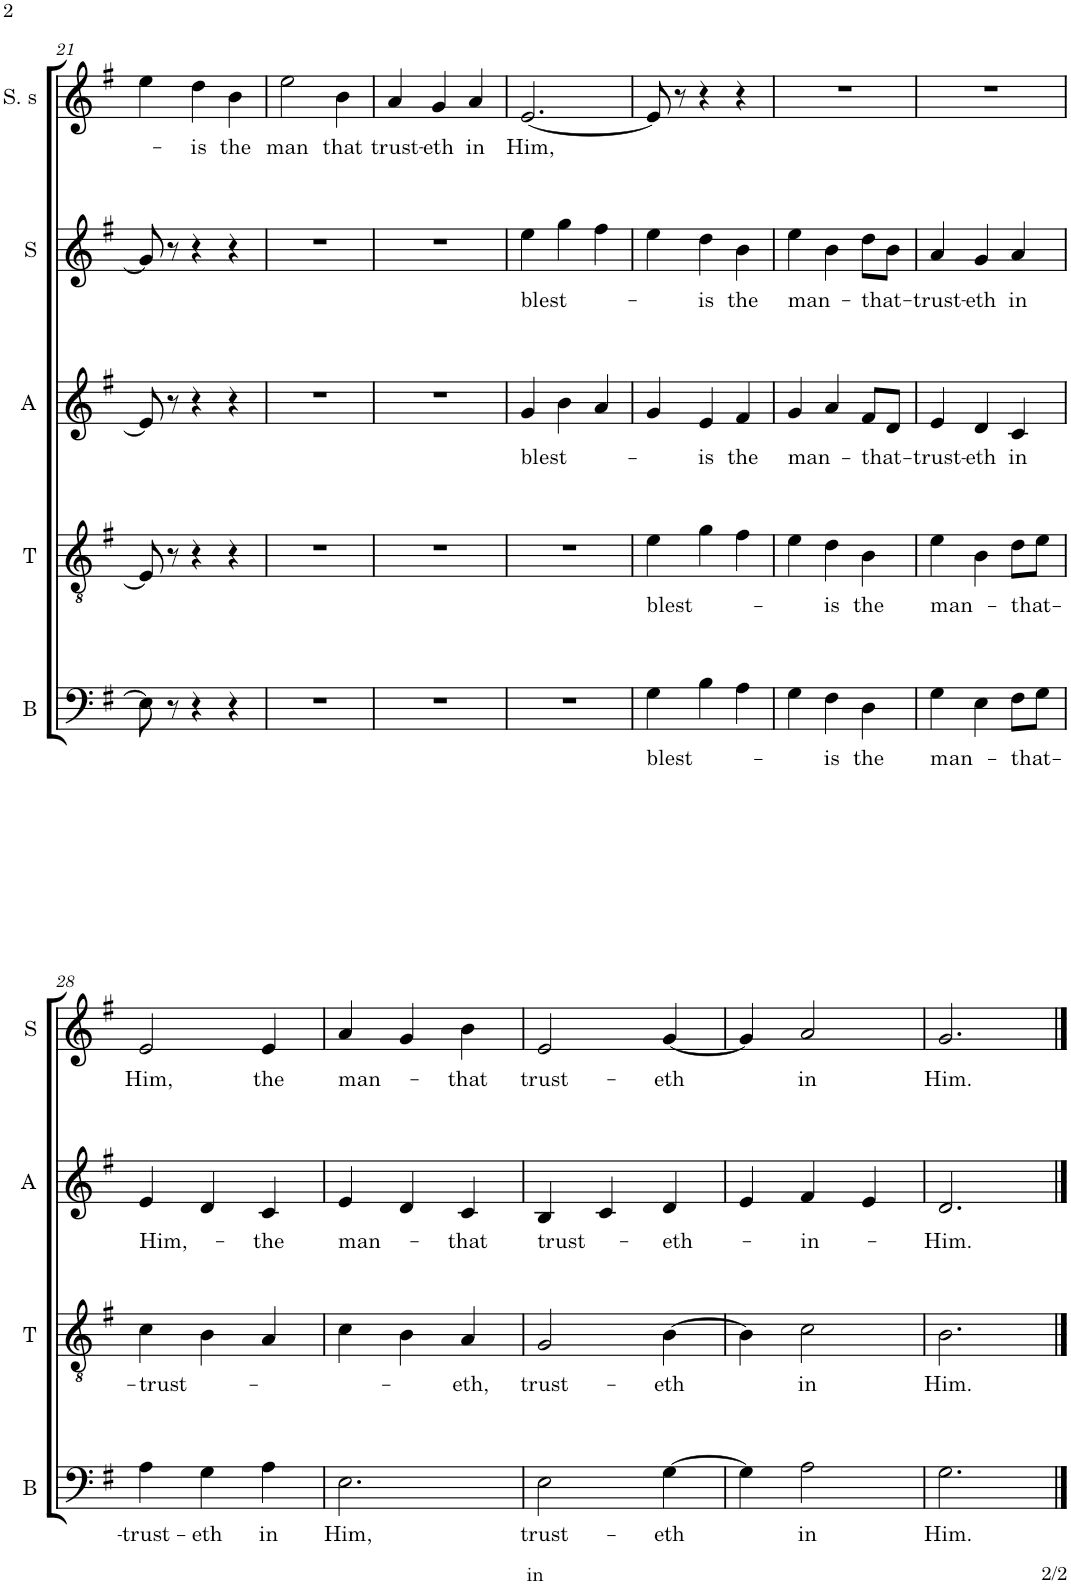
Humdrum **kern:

**kern	**text	**kern	**text	**kern	**text	**kern	**text	**kern	**text
*part5	*part5	*part4	*part4	*part3	*part3	*part2	*part2	*part1	*part1
*staff5	*staff5	*staff4	*staff4	*staff3	*staff3	*staff2	*staff2	*staff1	*staff1
*I"Basse	*	*I"Ténor	*	*I"Alto	*	*I"Soprano	*	*I"Soprano Solo	*
*I'B	*	*I'T	*	*I'A	*	*I'S	*	*I'S. s	*
!!LO:PB:g=z
*clefF4	*	*clefGv2	*	*clefG2	*	*clefG2	*	*clefG2	*
*k[f#]	*	*k[f#]	*	*k[f#]	*	*k[f#]	*	*k[f#]	*
*M3/4	*	*M3/4	*	*M3/4	*	*M3/4	*	*M3/4	*
=21	=21	=21	=21	=21	=21	=21	=21	=21	=21
8E\]	.	8E/]	.	8e/]	.	8g/]	.	4ee\	.
8r	.	8r	.	8r	.	8r	.	.	.
!	!	!	!	!	!	!	!	!	!LO:LY:b
4r	.	4r	.	4r	.	4r	.	4dd\	-is
!	!	!	!	!	!	!	!	!	!LO:LY:b
4r	.	4r	.	4r	.	4r	.	4b\	the
=22	=22	=22	=22	=22	=22	=22	=22	=22	=22
!	!	!	!	!	!	!	!	!	!LO:LY:b
2.r	.	2.r	.	2.r	.	2.r	.	2ee\	man
!	!	!	!	!	!	!	!	!	!LO:LY:b
.	.	.	.	.	.	.	.	4b\	that
=23	=23	=23	=23	=23	=23	=23	=23	=23	=23
!	!	!	!	!	!	!	!	!	!LO:LY:b
2.r	.	2.r	.	2.r	.	2.r	.	4a/	trust-
!	!	!	!	!	!	!	!	!	!LO:LY:b
.	.	.	.	.	.	.	.	4g/	-eth
!	!	!	!	!	!	!	!	!	!LO:LY:b
.	.	.	.	.	.	.	.	4a/	in
=24	=24	=24	=24	=24	=24	=24	=24	=24	=24
!	!	!	!	!	!LO:LY:b	!	!LO:LY:b	!	!LO:LY:b
2.r	.	2.r	.	4g/	blest-	4ee\	blest-	[2.e/	Him,
.	.	.	.	4b\	.	4gg\	.	.	.
.	.	.	.	4a/	.	4ff#\	.	.	.
=25	=25	=25	=25	=25	=25	=25	=25	=25	=25
!	!LO:LY:b	!	!LO:LY:b	!	!	!	!	!	!
4G\	blest-	4e\	blest-	4g/	.	4ee\	.	8e/]	.
.	.	.	.	.	.	.	.	8r	.
!	!	!	!	!	!LO:LY:b	!	!LO:LY:b	!	!
4B\	.	4g\	.	4e/	-is	4dd\	-is	4r	.
!	!	!	!	!	!LO:LY:b	!	!LO:LY:b	!	!
4A\	.	4f#\	.	4f#/	the	4b\	the	4r	.
=26	=26	=26	=26	=26	=26	=26	=26	=26	=26
!	!	!	!	!	!LO:LY:b	!	!LO:LY:b	!	!
4G\	.	4e\	.	4g/	man-	4ee\	man-	2.r	.
!	!LO:LY:b	!	!LO:LY:b	!	!	!	!	!	!
4F#\	-is	4d\	-is	4a/	.	4b\	.	.	.
!	!LO:LY:b	!	!LO:LY:b	!	!LO:LY:b	!	!LO:LY:b	!	!
4D\	the	4B\	the	8f#/L	-that-	8dd\L	-that-	.	.
.	.	.	.	8d/J	.	8b\J	.	.	.
=27	=27	=27	=27	=27	=27	=27	=27	=27	=27
!	!LO:LY:b	!	!LO:LY:b	!	!LO:LY:b	!	!LO:LY:b	!	!
4G\	man-	4e\	man-	4e/	-trust-	4a/	-trust-	2.r	.
!	!	!	!	!	!LO:LY:b	!	!LO:LY:b	!	!
4E\	.	4B\	.	4d/	-eth	4g/	-eth	.	.
!	!LO:LY:b	!	!LO:LY:b	!	!LO:LY:b	!	!LO:LY:b	!	!
8F#\L	-that-	8d\L	-that-	4c/	in	4a/	in	.	.
8G\J	.	8e\J	.	.	.	.	.	.	.
!!LO:LB:g=z
=28	=28	=28	=28	=28	=28	=28	=28	=28	=28
!	!LO:LY:b	!	!LO:LY:b	!	!LO:LY:b	!	!LO:LY:b	!	!
4A\	-trust-	4c\	-trust-	4e/	Him,-	2e/	Him,	2.r	.
!	!LO:LY:b	!	!	!	!	!	!	!	!
4G\	-eth	4B\	.	4d/	.	.	.	.	.
!	!LO:LY:b	!	!	!	!LO:LY:b	!	!LO:LY:b	!	!
4A\	in	4A/	.	4c/	-the	4e/	the	.	.
=29	=29	=29	=29	=29	=29	=29	=29	=29	=29
!	!LO:LY:b	!	!	!	!LO:LY:b	!	!LO:LY:b	!	!
2.E\	Him,	4c\	.	4e/	man-	4a/	man-	2.r	.
.	.	4B\	.	4d/	.	4g/	.	.	.
!	!	!	!LO:LY:b	!	!LO:LY:b	!	!LO:LY:b	!	!
.	.	4A/	-eth,	4c/	-that	4b\	-that	.	.
=30	=30	=30	=30	=30	=30	=30	=30	=30	=30
!	!LO:LY:b	!	!LO:LY:b	!	!LO:LY:b	!	!LO:LY:b	!	!
2E\	trust-	2G/	trust-	4B/	trust-	2e/	trust-	2.r	.
.	.	.	.	4c/	.	.	.	.	.
!	!LO:LY:b	!	!LO:LY:b	!	!LO:LY:b	!	!LO:LY:b	!	!
[4G\	-eth	[4B\	-eth	4d/	-eth-	[4g/	-eth	.	.
=31	=31	=31	=31	=31	=31	=31	=31	=31	=31
4G\]	.	4B\]	.	4e/	.	4g/]	.	2.r	.
!	!LO:LY:b	!	!LO:LY:b	!	!LO:LY:b	!	!LO:LY:b	!	!
2A\	in	2c\	in	4f#/	-in-	2a/	in	.	.
.	.	.	.	4e/	.	.	.	.	.
=32	=32	=32	=32	=32	=32	=32	=32	=32	=32
!	!LO:LY:b	!	!LO:LY:b	!	!LO:LY:b	!	!LO:LY:b	!	!
2.G\	Him.	2.B\	Him.	2.d/	-Him.	2.g/	Him.	2.r	.
==	==	==	==	==	==	==	==	==	==
*-	*-	*-	*-	*-	*-	*-	*-	*-	*-
